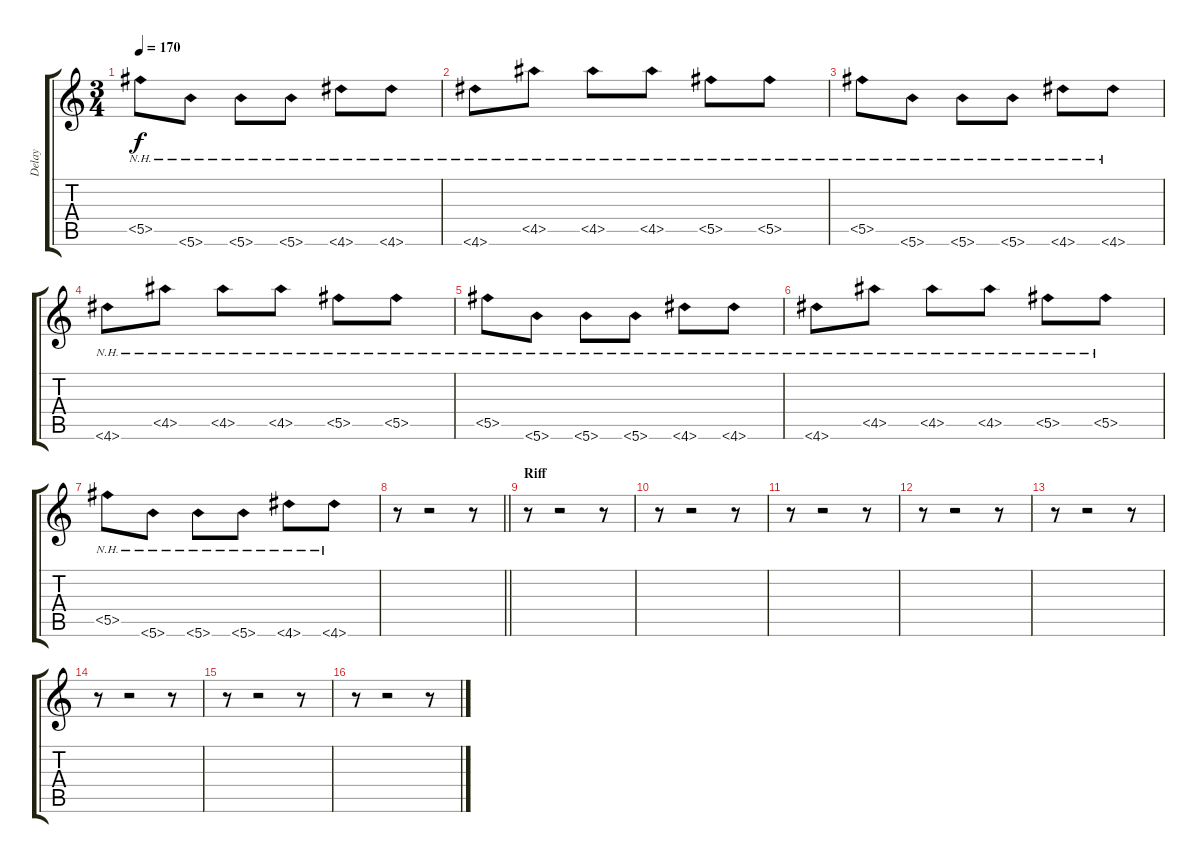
\track ("Delay" "Delay") {instrument distortionguitar}
\staff {score tabs}
\tuning (Db4 Ab3 E3 B2 Gb2 B1) {hide}
\ts (3 4)
\tempo 170
\clef g2
\ks c
5.5{nh}.8{dy f} 5.6{nh}.8 5.6{nh}.8 5.6{nh}.8 4.6{nh}.8 4.6{nh}.8 |
4.6{nh}.8 4.5{nh}.8 4.5{nh}.8 4.5{nh}.8 5.5{nh}.8 5.5{nh}.8 |
5.5{nh}.8 5.6{nh}.8 5.6{nh}.8 5.6{nh}.8 4.6{nh}.8 4.6{nh}.8 |
4.6{nh}.8 4.5{nh}.8 4.5{nh}.8 4.5{nh}.8 5.5{nh}.8 5.5{nh}.8 |
5.5{nh}.8 5.6{nh}.8 5.6{nh}.8 5.6{nh}.8 4.6{nh}.8 4.6{nh}.8 |
4.6{nh}.8 4.5{nh}.8 4.5{nh}.8 4.5{nh}.8 5.5{nh}.8 5.5{nh}.8 |
5.5{nh}.8 5.6{nh}.8 5.6{nh}.8 5.6{nh}.8 4.6{nh}.8 4.6{nh}.8 |
\barLineRight lightlight
r.8 r.2 r.8 |
\section ("" "Riff")
r.8 r.2 r.8 |
r.8 r.2 r.8 |
r.8 r.2 r.8 |
r.8 r.2 r.8 |
r.8 r.2 r.8 |
r.8 r.2 r.8 |
r.8 r.2 r.8 |
r.8 r.2 r.8
